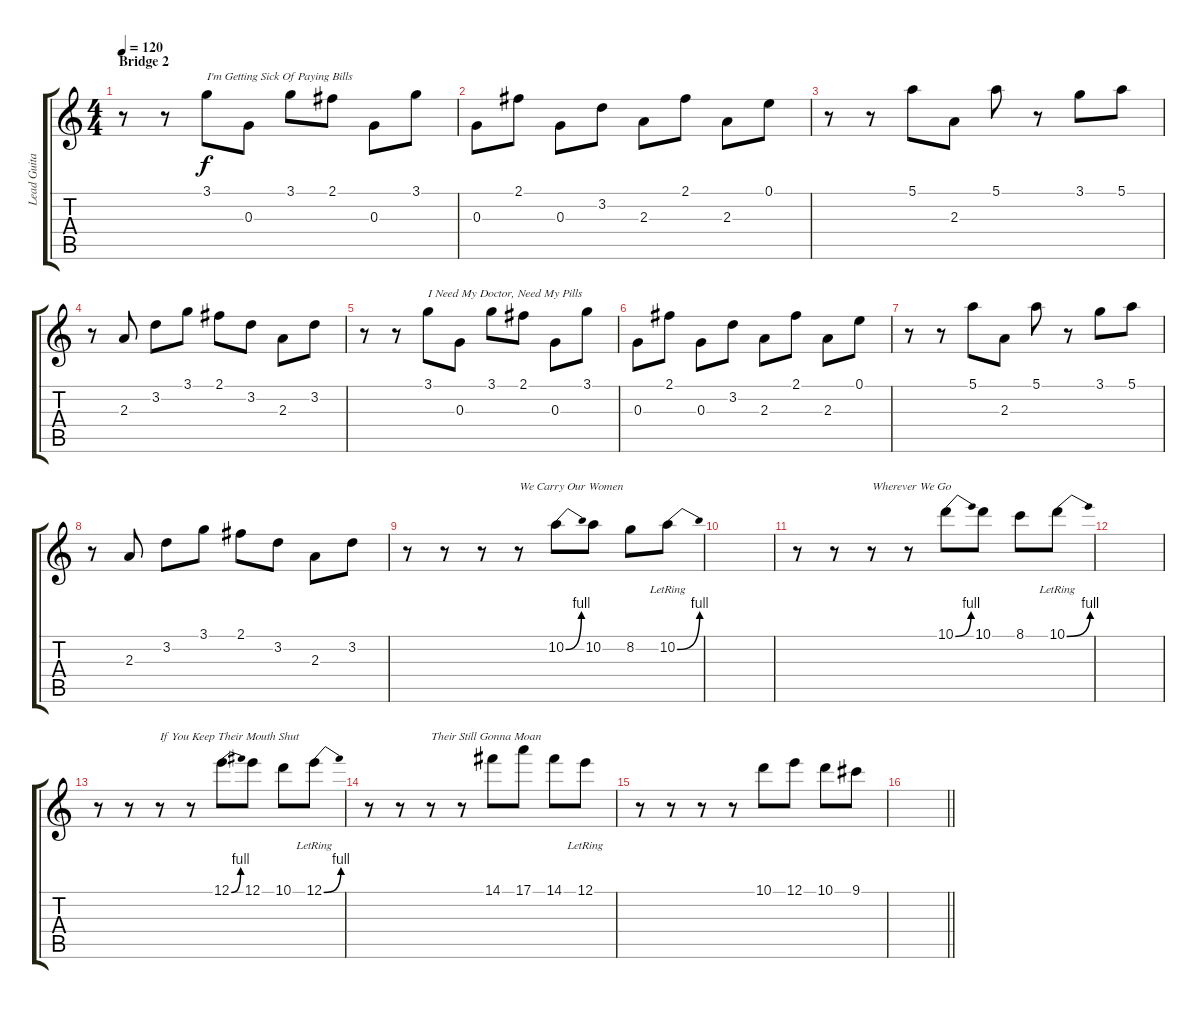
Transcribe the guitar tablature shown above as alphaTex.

\track ("Lead Guitar" "Lead Guita") {instrument distortionguitar}
\staff {score tabs}
\tuning (E4 B3 G3 D3 A2 E2) {hide}
\ts (4 4)
\section ("" "Bridge 2")
\tempo 120
\clef g2
\ks c
r.8{dy f} r.8 3.1.8{txt "I'm Getting Sick Of Paying Bills"} 0.3.8 3.1.8 2.1.8 0.3.8 3.1.8 |
0.3.8 2.1.8 0.3.8 3.2.8 2.3.8 2.1.8 2.3.8 0.1.8 |
r.8 r.8 5.1.8 2.3.8 5.1.8 r.8 3.1.8 5.1.8 |
r.8 2.3.8 3.2.8 3.1.8 2.1.8 3.2.8 2.3.8 3.2.8 |
r.8 r.8 3.1.8{txt "I Need My Doctor, Need My Pills "} 0.3.8 3.1.8 2.1.8 0.3.8 3.1.8 |
0.3.8 2.1.8 0.3.8 3.2.8 2.3.8 2.1.8 2.3.8 0.1.8 |
r.8 r.8 5.1.8 2.3.8 5.1.8 r.8 3.1.8 5.1.8 |
r.8 2.3.8 3.2.8 3.1.8 2.1.8 3.2.8 2.3.8 3.2.8 |
r.8 r.8 r.8 r.8{txt "We Carry Our Women"} 10.2{be (bend 0 0 60 4)}.8 10.2.8 8.2.8 10.2{be (bend 0 0 60 4) lr}.8 |
|
r.8 r.8 r.8{txt "Wherever We Go"} r.8 10.1{be (bend 0 0 60 4)}.8 10.1.8 8.1.8 10.1{be (bend 0 0 60 4) lr}.8 |
|
r.8 r.8 r.8{txt "If You Keep Their Mouth Shut"} r.8 12.1{be (bend 0 0 60 4)}.8 12.1.8 10.1.8 12.1{be (bend 0 0 60 4) lr}.8 |
r.8 r.8 r.8{txt "Their Still Gonna Moan"} r.8 14.1.8 17.1.8 14.1.8 12.1{lr}.8 |
r.8 r.8 r.8 r.8 10.1.8 12.1.8 10.1.8 9.1.8 |
\barLineRight lightlight
